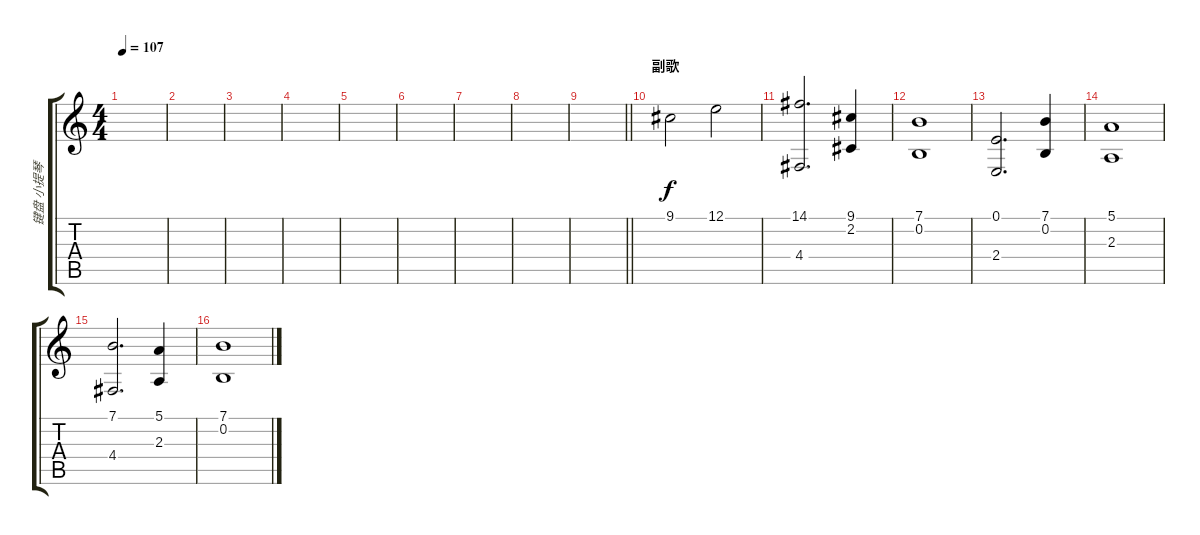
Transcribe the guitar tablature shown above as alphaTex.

\track ("键盘 小提琴" "键盘 小提琴") {instrument stringensemble1}
\staff {score tabs}
\tuning (E4 B3 G3 D3 A2 E2) {hide}
\ts (4 4)
\tempo 107
\clef g2
\ks c
|
|
|
|
|
|
|
|
\barLineRight lightlight
|
\section ("" "副歌")
9.1.2 12.1.2 |
(14.1 4.4).2{d} (9.1 2.2).4 |
(7.1 0.2).1 |
(0.1 2.4).2{d} (7.1 0.2).4 |
(5.1 2.3).1 |
(7.1 4.4).2{d} (5.1 2.3).4 |
(7.1 0.2).1
